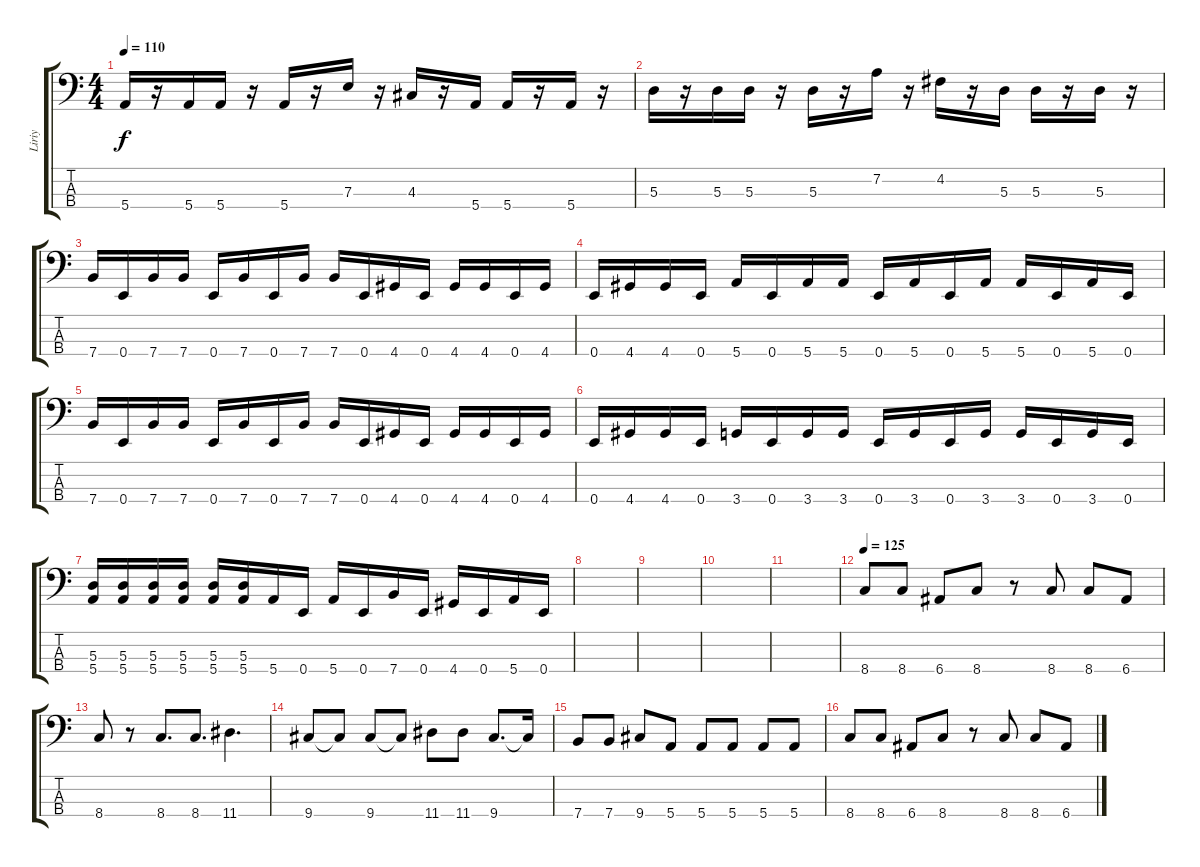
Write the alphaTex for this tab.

\track ("Liriy" "Liriy") {instrument electricbassfinger}
\staff {score tabs}
\tuning (G2 D2 A1 E1) {hide}
\ts (4 4)
\tempo 110
\clef f4
\ks c
5.4.16{dy f} r.16 5.4.16 5.4.16 r.16 5.4.16 r.16 7.3.16 r.16 4.3.16 r.16 5.4.16 5.4.16 r.16 5.4.16 r.16 |
5.3.16 r.16 5.3.16 5.3.16 r.16 5.3.16 r.16 7.2.16 r.16 4.2.16 r.16 5.3.16 5.3.16 r.16 5.3.16 r.16 |
7.4.16 0.4.16 7.4.16 7.4.16 0.4.16 7.4.16 0.4.16 7.4.16 7.4.16 0.4.16 4.4.16 0.4.16 4.4.16 4.4.16 0.4.16 4.4.16 |
0.4.16 4.4.16 4.4.16 0.4.16 5.4.16 0.4.16 5.4.16 5.4.16 0.4.16 5.4.16 0.4.16 5.4.16 5.4.16 0.4.16 5.4.16 0.4.16 |
7.4.16 0.4.16 7.4.16 7.4.16 0.4.16 7.4.16 0.4.16 7.4.16 7.4.16 0.4.16 4.4.16 0.4.16 4.4.16 4.4.16 0.4.16 4.4.16 |
0.4.16 4.4.16 4.4.16 0.4.16 3.4.16 0.4.16 3.4.16 3.4.16 0.4.16 3.4.16 0.4.16 3.4.16 3.4.16 0.4.16 3.4.16 0.4.16 |
(5.3 5.4).16 (5.3 5.4).16 (5.3 5.4).16 (5.3 5.4).16 (5.3 5.4).16 (5.3 5.4).16 5.4.16 0.4.16 5.4.16 0.4.16 7.4.16 0.4.16 4.4.16 0.4.16 5.4.16 0.4.16 |
|
|
|
|
\tempo 125
8.4.8 8.4.8 6.4.8 8.4.8 r.8 8.4.8 8.4.8 6.4.8 |
8.4.8 r.8 8.4.8{d} 8.4.8{d} 11.4.4{d} |
9.4.8 9.4{t}.8 9.4.8 9.4{t}.8 11.4.8 11.4.8 9.4.8{d} 9.4{t}.16 |
7.4.8 7.4.8 9.4.8 5.4.8 5.4.8 5.4.8 5.4.8 5.4.8 |
8.4.8 8.4.8 6.4.8 8.4.8 r.8 8.4.8 8.4.8 6.4.8
